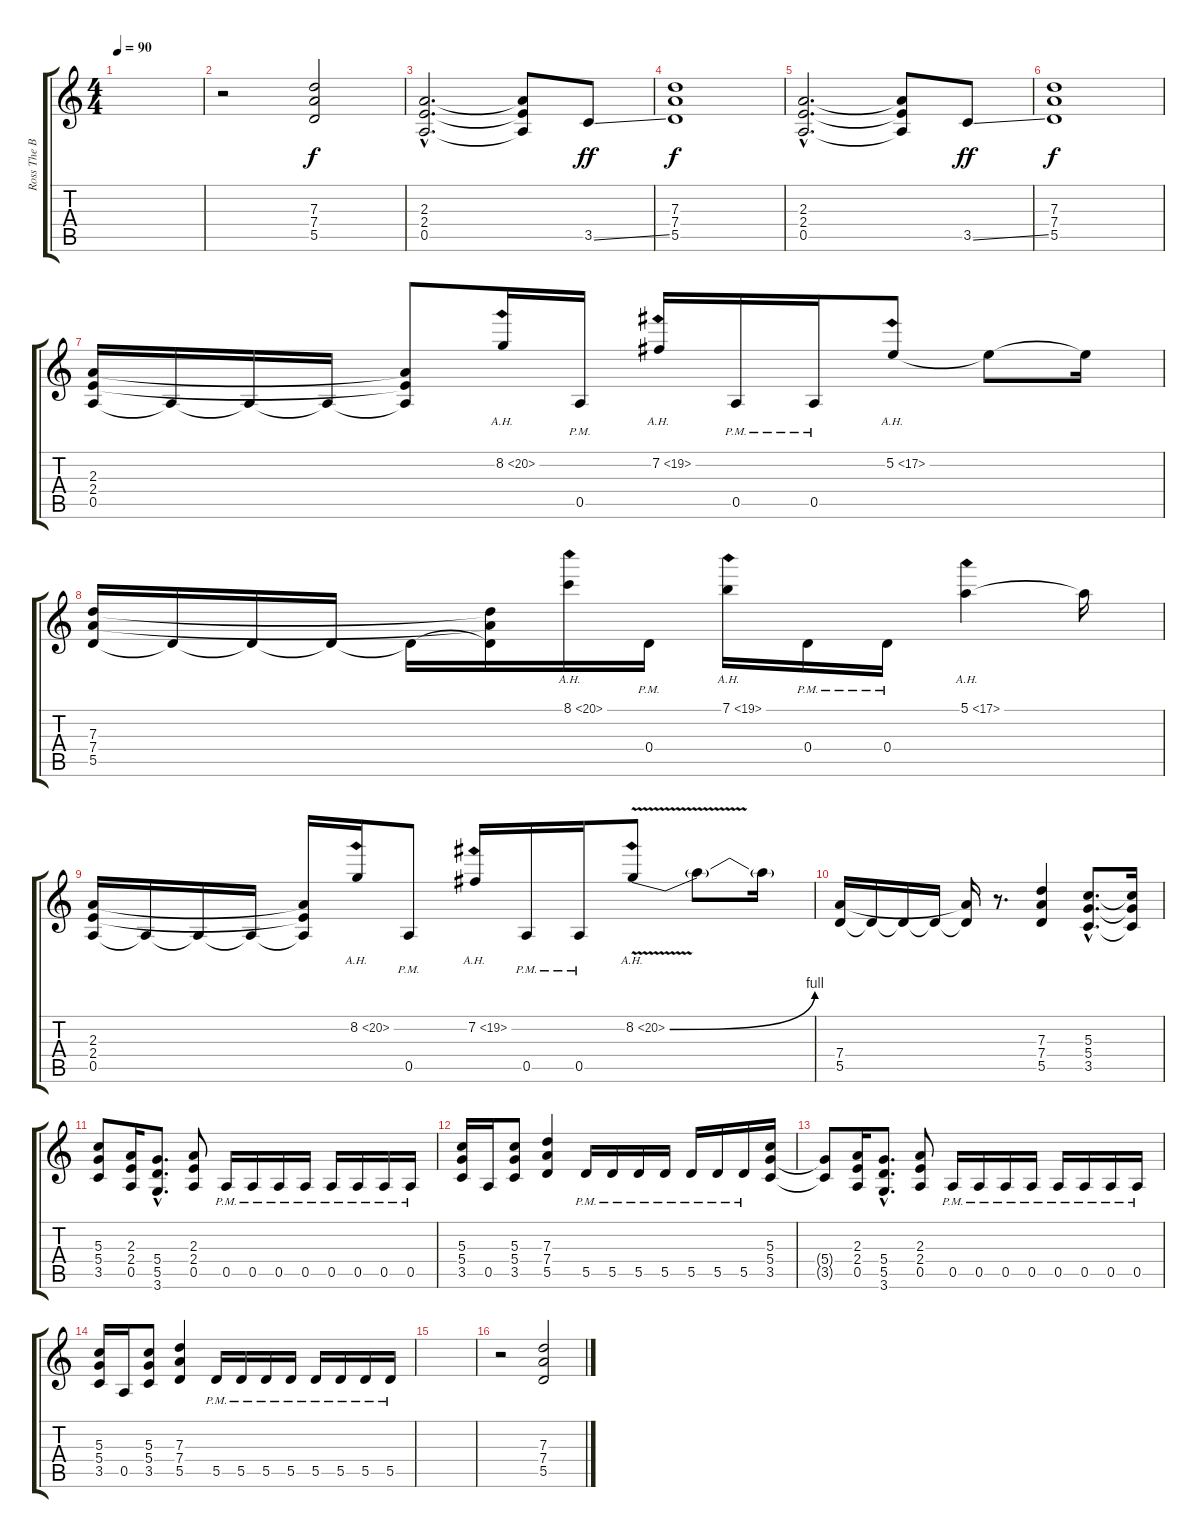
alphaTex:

\track ("Ross The Boss" "Ross The B") {instrument distortionguitar}
\staff {score tabs}
\tuning (E4 B3 G3 D3 A2 E2) {hide}
\ts (4 4)
\tempo 90
\clef g2
\ks c
|
r.2 (7.3 7.4 5.5).2 |
(2.3{hac} 2.4{hac} 0.5{hac}).2{d} (2.3{t} 2.4{t} 0.5{t}).8 3.5{ss}.8{dy ff} |
(7.3 7.4 5.5).1{dy f} |
(2.3{hac} 2.4{hac} 0.5{hac}).2{d} (2.3{t} 2.4{t} 0.5{t}).8 3.5{ss}.8{dy ff} |
(7.3 7.4 5.5).1{dy f} |
(2.3 2.4 0.5).16{balance 10} 0.5{t}.16 0.5{t}.16 0.5{t}.16 (2.3{t} 2.4{t} 0.5{t}).8{balance 2} 8.2{ah 12}.16 0.5{pm}.16 7.2{ah 12}.16 0.5{pm}.16 0.5{pm}.16 5.2{ah 12}.8 5.2{t}.8 5.2{t}.16 |
(7.3 7.4 5.5).16{balance 10} 5.5{t}.16 5.5{t}.16 5.5{t}.16 5.5{t}.16 (7.3{t} 7.4{t} 5.5{t}).16{balance 16} 8.1{ah 12}.16 0.4{pm}.16 7.1{ah 12}.16 0.4{pm}.16 0.4{pm}.16 5.1{ah 12}.4 5.1{t}.16 |
(2.3 2.4 0.5).16{balance 10} 0.5{t}.16 0.5{t}.16 0.5{t}.16 (2.3{t} 2.4{t} 0.5{t}).16{balance 0} 8.2{ah 12}.16 0.5{pm}.8 7.2{ah 12}.16 0.5{pm}.16 0.5{pm}.16 8.2{be (bend 0 0 60 4) ah 12 v}.8 8.2{t}.8 8.2{t}.16 |
(7.4 5.5).16{balance 10} 5.5{t}.16 5.5{t}.16 5.5{t}.16 (7.4{t} 5.5{t}).16 r.8{d} (7.3 7.4 5.5).4{balance 14} (5.3{hac} 5.4{hac} 3.5{hac}).8{d} (5.3{t} 5.4{t} 3.5{t}).16 |
(5.3 5.4 3.5).8 (2.3 2.4 0.5).16 (5.4{hac} 5.5{hac} 3.6{hac}).8{d} (2.3 2.4 0.5).8 0.5{pm}.16 0.5{pm}.16 0.5{pm}.16 0.5{pm}.16 0.5{pm}.16 0.5{pm}.16 0.5{pm}.16 0.5{pm}.16 |
(5.3 5.4 3.5).16 0.5.16 (5.3 5.4 3.5).8 (7.3 7.4 5.5).4 5.5{pm}.16 5.5{pm}.16 5.5{pm}.16 5.5{pm}.16 5.5{pm}.16 5.5{pm}.16 5.5{pm}.16 (5.3 5.4 3.5).16 |
(5.4{t} 3.5{t}).8 (2.3 2.4 0.5).16 (5.4{hac} 5.5{hac} 3.6{hac}).8{d} (2.3 2.4 0.5).8 0.5{pm}.16 0.5{pm}.16 0.5{pm}.16 0.5{pm}.16 0.5{pm}.16 0.5{pm}.16 0.5{pm}.16 0.5{pm}.16 |
(5.3 5.4 3.5).16 0.5.16 (5.3 5.4 3.5).8 (7.3 7.4 5.5).4 5.5{pm}.16 5.5{pm}.16 5.5{pm}.16 5.5{pm}.16 5.5{pm}.16 5.5{pm}.16 5.5{pm}.16 5.5{pm}.16 |
|
r.2 (7.3 7.4 5.5).2
